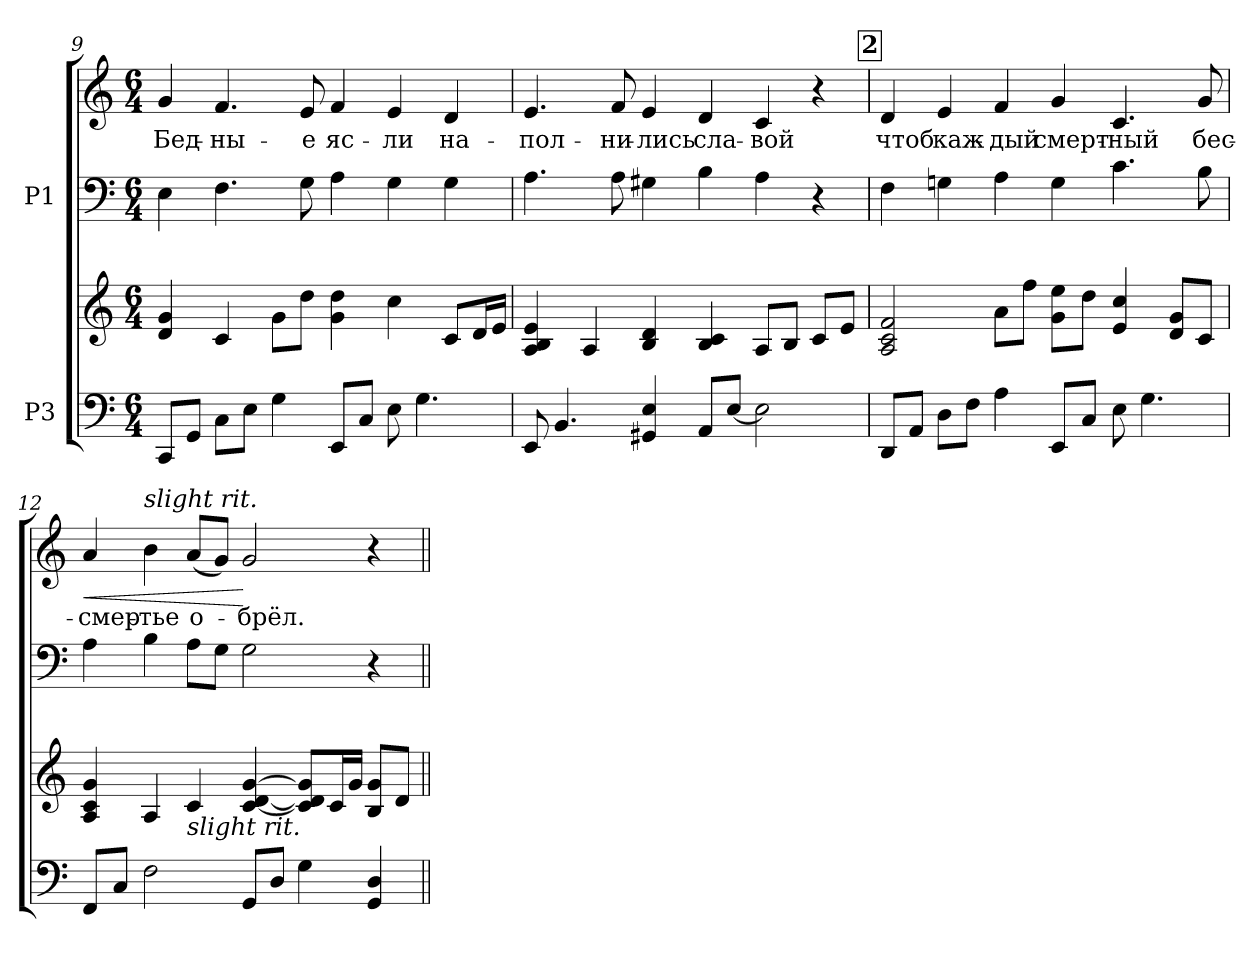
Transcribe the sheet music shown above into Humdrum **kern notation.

**kern	**kern	**kern	**kern	**text	**dynam
*part2	*part2	*part1	*part1	*part1	*part1
*staff4	*staff3	*staff2	*staff1	*staff1	*staff1/2
*I"P3	*	*I"P1	*	*	*
*clefF4	*clefG2	*clefF4	*clefG2	*	*
*k[]	*k[]	*k[]	*k[]	*	*
*C:	*C:	*C:	*C:	*	*
*M6/4	*M6/4	*M6/4	*M6/4	*	*
=9	=9	=9	=9	=9	=9
!	!	!	!	!LO:LY:b:color=#000000	!
8CCi/L	4di/ 4gi	4Ei\	4gi/	Бед-	.
8GGi/J	.	.	.	.	.
!	!	!	!	!LO:LY:b:color=#000000	!
8Ci\L	4ci/	4.Fi\	4.fi/	-ны-	.
8Ei\J	.	.	.	.	.
4Gi\	8gi\L	.	.	.	.
!	!	!	!	!LO:LY:b:color=#000000	!
.	8ddi\J	8Gi\	8ei/	-е	.
!	!	!	!	!LO:LY:b:color=#000000	!
8EEi/L	4gi\ 4ddi	4Ai\	4fi/	яс-	.
8Ci/J	.	.	.	.	.
!	!	!	!	!LO:LY:b:color=#000000	!
8Ei\	4cci\	4Gi\	4ei/	-ли	.
4.Gi\	.	.	.	.	.
!	!	!	!	!LO:LY:b:color=#000000	!
.	8ci/L	4Gi\	4di/	на-	.
.	16di/L	.	.	.	.
.	16ei/JJ	.	.	.	.
=10	=10	=10	=10	=10	=10
!	!	!	!	!LO:LY:b:color=#000000	!
8EEi/	4Ai/ 4Bi 4ei	4.Ai\	4.ei/	-пол-	.
4.BBi/	.	.	.	.	.
.	4Ai/	.	.	.	.
!	!	!	!	!LO:LY:b:color=#000000	!
.	.	8Ai\	8fi/	-ни-	.
!	!	!	!	!LO:LY:b:color=#000000	!
4GG#Xi/ 4Ei	4Bi/ 4di	4G#Xi\	4ei/	-лись	.
!	!	!	!	!LO:LY:b:color=#000000	!
8AAi/L	4Bi/ 4ci	4Bi\	4di/	сла-	.
[<8Ei/J	.	.	.	.	.
!	!	!	!	!LO:LY:b:color=#000000	!
2Ei\]	8Ai/L	4Ai\	4ci/	-вой	.
.	8Bi/J	.	.	.	.
.	8ci/L	4r	4r	.	.
.	8ei/J	.	.	.	.
!!LO:PB:g=z
!!LO:REH:place=s1:color=#000000:enc=box:fs=15.4931:t=2
=11	=11	=11	=11	=11	=11
!	!	!	!	!LO:LY:b:color=#000000	!
8DDi/L	2Ai/ 2ci 2fi	4Fi\	4di/	чтоб	.
8AAi/J	.	.	.	.	.
!	!	!	!	!LO:LY:b:color=#000000	!
8Di\L	.	4Gni\	4ei/	каж-	.
8Fi\J	.	.	.	.	.
!	!	!	!	!LO:LY:b:color=#000000	!
4Ai\	8ai\L	4Ai\	4fi/	-дый	.
.	8ffi\J	.	.	.	.
!	!	!	!	!LO:LY:b:color=#000000	!
8EEi/L	8gi\ 8eeiL	4Gi\	4gi/	смерт-	.
8Ci/J	8ddi\J	.	.	.	.
!	!	!	!	!LO:LY:b:color=#000000	!
8Ei\	4ei/ 4cci	4.ci\	4.ci/	-ный	.
4.Gi\	.	.	.	.	.
.	8di/ 8giL	.	.	.	.
!	!	!	!	!LO:LY:b:color=#000000	!
.	8ci/J	8Bi\	8gi/	бес-	.
=12	=12	=12	=12	=12	=12
!	!	!	!	!LO:LY:b:color=#000000	!LO:HP:b
8FFi/L	4Ai/ 4ci 4gi	4Ai\	4ai/	-смер-	<
8Ci/J	.	.	.	.	.
!	!	!	!LO:TX:a:i:t=slight rit.	!	!
!	!	!	!	!LO:LY:b:color=#000000	!
2Fi\	4Ai/	4Bi\	4bi\	-тье	.
!	!LO:TX:b:i:t=slight rit.	!	!	!	!
!	!	!	!	!LO:LY:b:color=#000000	!
.	4ci/	8Ai\L	(8ai/L	о-	.
.	.	8Gi\J	8gi/J)	.	.
!	!	!	!	!LO:LY:b:color=#000000	!
8GGi/L	[<4ci/ [>4di [>4gi	2Gi\	2gi/	-брёл.	[
8Di/J	.	.	.	.	.
4Gi\	8ci/] 8di] 8gi]L	.	.	.	.
.	16ci/L	.	.	.	.
.	16gi/JJ	.	.	.	.
4GGi/ 4Di	8Bi/ 8giL	4r	4r	.	.
.	8di/J	.	.	.	.
=||	=||	=||	=||	=||	=||
*-	*-	*-	*-	*-	*-
